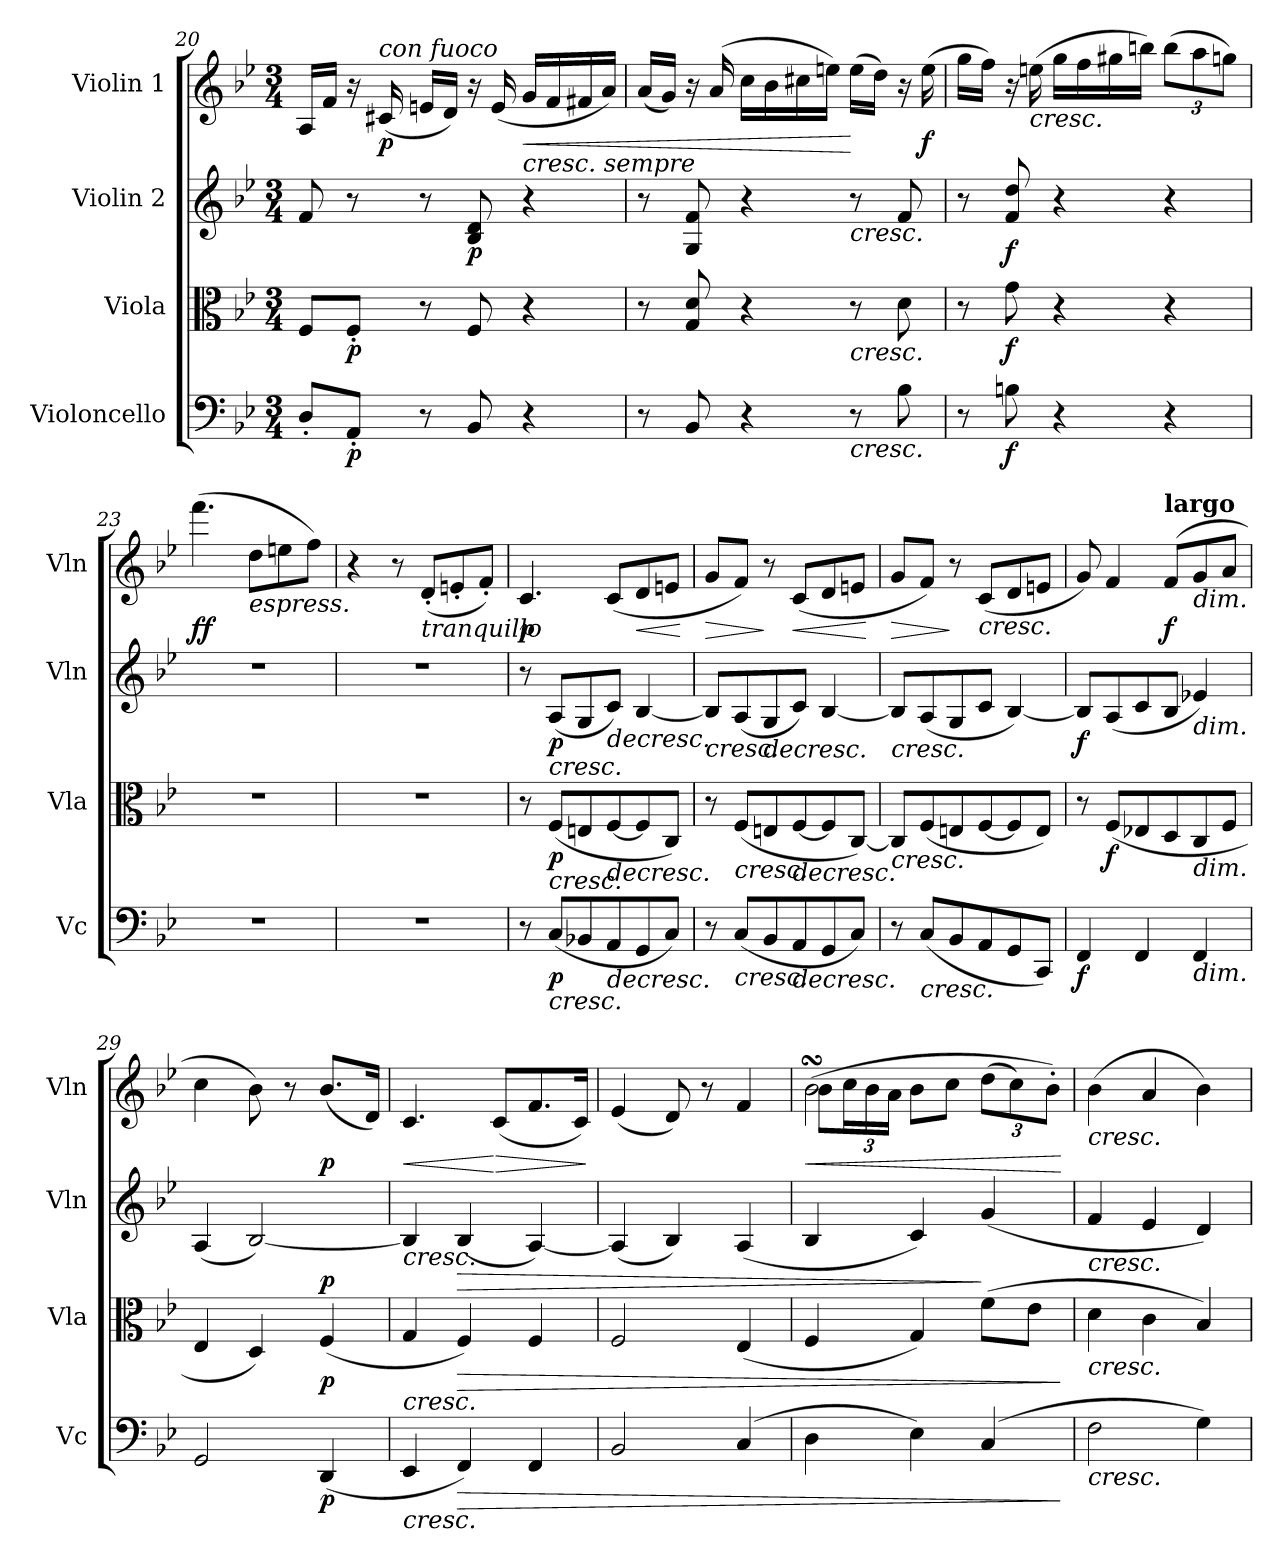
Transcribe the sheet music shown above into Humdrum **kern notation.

**kern	**dynam	**kern	**dynam	**kern	**dynam	**kern	**dynam
*part4	*part4	*part3	*part3	*part2	*part2	*part1	*part1
*staff4	*staff4	*staff3	*staff3	*staff2	*staff2	*staff1	*staff1
*I"Violoncello	*	*I"Viola	*	*I"Violin 2	*	*I"Violin 1	*
*I'Vc	*	*I'Vla	*	*I'Vln	*	*I'Vln	*
!!LO:LB:g=z
*clefF4	*	*clefC3	*	*clefG2	*	*clefG2	*
*k[b-e-]	*	*k[b-e-]	*	*k[b-e-]	*	*k[b-e-]	*
*M3/4	*	*M3/4	*	*M3/4	*	*M3/4	*
=20	=20	=20	=20	=20	=20	=20	=20
8D'/L	.	8F/L	.	8f/	.	16A/LL	.
.	.	.	.	.	.	16f/JJ	.
!	!LO:DY:b	!	!LO:DY:b	!	!	!	!
8AA'/J	p	8F'/J	p	8r	.	16r	.
!	!	!	!	!	!	!LO:TX:a:i:t=con fuoco	!
!	!	!	!	!	!	!	!LO:DY:b
.	.	.	.	.	.	(16c#X/	p
8r	.	8r	.	8r	.	16en/LL	.
.	.	.	.	.	.	16d/JJ)	.
!	!	!	!	!	!LO:DY:b	!	!
8BB-/	.	8F/	.	8B-/ 8d/	p	16r	.
.	.	.	.	.	.	(16e/	.
!	!	!	!	!	!	!LO:TX:b:i:t=cresc.  sempre	!
!	!	!	!	!	!	!	!LO:HP:b
4r	.	4r	.	4r	.	16g/LL	<
.	.	.	.	.	.	16f/	.
.	.	.	.	.	.	16f#X/	.
.	.	.	.	.	.	16a/JJ)	.
=21	=21	=21	=21	=21	=21	=21	=21
8r	.	8r	.	8r	.	(16a/LL	.
.	.	.	.	.	.	16g/JJ)	.
8BB-/	.	8G/ 8d/	.	8G/ 8f/	.	16r	.
.	.	.	.	.	.	(16a/	.
4r	.	4r	.	4r	.	16cc\LL	.
.	.	.	.	.	.	16b-\	.
.	.	.	.	.	.	16cc#X\	.
.	.	.	.	.	.	16een\JJ)	.
!	!	!	!	!LO:TX:b:i:t=cresc.	!	!	!
!	!	!LO:TX:b:i:t=cresc.	!	!	!	!	!
!LO:TX:b:i:t=cresc.	!	!	!	!	!	!	!
8r	.	8r	.	8r	.	(16ee\LL	[
.	.	.	.	.	.	16dd\JJ)	.
8B-\	.	8d\	.	8f/	.	16r	.
!	!	!	!	!	!	!	!LO:DY:b
.	.	.	.	.	.	(16ee\	f
=22	=22	=22	=22	=22	=22	=22	=22
8r	.	8r	.	8r	.	16gg\LL	.
.	.	.	.	.	.	16ff\JJ)	.
!	!LO:DY:b	!	!LO:DY:b	!	!LO:DY:b	!	!
8Bn\	f	8g\	f	8f/ 8dd/	f	16r	.
!	!	!	!	!	!	!LO:TX:b:i:t=cresc.	!
.	.	.	.	.	.	(16een\	.
4r	.	4r	.	4r	.	16gg\LL	.
.	.	.	.	.	.	16ff\	.
.	.	.	.	.	.	16gg#X\	.
.	.	.	.	.	.	16bbn\JJ)	.
*	*	*	*	*	*	*Xbrackettup	*
4r	.	4r	.	4r	.	(12bb\L	.
.	.	.	.	.	.	12aa\	.
.	.	.	.	.	.	12ggn\J)	.
=23	=23	=23	=23	=23	=23	=23	=23
!	!	!	!	!	!	!	!LO:DY:b
2.r	.	2.r	.	2.r	.	(4.fff\	ff
!	!	!	!	!	!	!LO:TX:b:i:t=espress.	!
.	.	.	.	.	.	8dd\L	.
.	.	.	.	.	.	8een\	.
.	.	.	.	.	.	8ff\J)	.
=24	=24	=24	=24	=24	=24	=24	=24
2.r	.	2.r	.	2.r	.	4r	.
.	.	.	.	.	.	8r	.
!	!	!	!	!	!	!LO:TX:b:i:t=tranquillo	!
.	.	.	.	.	.	(8d'/L	.
.	.	.	.	.	.	8en'/	.
.	.	.	.	.	.	8f'/J)	.
!!LO:PB:g=z
=25	=25	=25	=25	=25	=25	=25	=25
!	!	!	!	!	!	!	!LO:DY:b
8r	.	8r	.	8r	.	4.c/	p
!	!LO:HP:b	!	!LO:HP:b	!	!LO:HP:b	!	!
!	!LO:DY:n=1:b	!	!LO:DY:n=1:b	!	!LO:DY:n=1:b	!	!
(8C/L	< p	(8F/L	< p	(8A/L	< p	.	.
8BB-X/	.	8En/	.	8G/	.	.	.
!	!LO:HP:b	!	!LO:HP:b	!	!LO:HP:b	!	!
8AA/	>	[8F/	>	8c/J)	>	(8c/L	.
!	!	!	!	!	!	!	!LO:HP:b
8GG/	.	8F/]	.	[4B-/	.	8d/	<
8C/J)	.	8C/J)	.	.	.	8en/J	.
.	[	.	[	.	[	.	[
!!LO:LB:g=z
=26	=26	=26	=26	=26	=26	=26	=26
!	!	!	!	!	!LO:HP:b	!	!LO:HP:b
8r	.	8r	.	8B-/L]	<	8g/L	>
!	!LO:HP:b	!	!LO:HP:b	!	!	!	!
(8C/L	<	(8F/L	<	(8A/	.	8f/J)	.
!	!	!	!	!	!LO:HP:n=1:b	!	!
8BB-/	.	8En/	.	8G/	] >	8r	]
!	!LO:HP:n=1:b	!	!LO:HP:n=1:b	!	!	!	!LO:HP:b
8AA/	] >	[8F/	] >	8c/J)	.	(8c/L	<
8GG/	.	8F/]	.	[4B-/	.	8d/	.
8C/J)	.	[8C/J)	.	.	.	8en/J	.
.	[	.	[	.	[	.	[
=27	=27	=27	=27	=27	=27	=27	=27
!	!	!	!	!LO:TX:b:i:t=cresc.	!	!	!
!	!	!LO:TX:b:i:t=cresc.	!	!	!	!	!
!	!	!	!	!	!	!	!LO:HP:b
8r	.	8C/L]	.	8B-/L]	.	8g/L	>
!LO:TX:b:i:t=cresc.	!	!	!	!	!	!	!
(8C/L	.	(8F/	.	(8A/	.	8f/J)	.
8BB-/	.	8En/	.	8G/	.	8r	]
!	!	!	!	!	!	!LO:TX:b:i:t=cresc.	!
8AA/	.	[8F/	.	8c/J	.	(8c/L	.
8GG/	.	8F/]	.	[4B-/)	.	8d/	.
8CC/J)	.	8E/J)	.	.	.	8en/J	.
=28	=28	=28	=28	=28	=28	=28	=28
!	!LO:DY:b	!	!	!	!LO:DY:b	!	!
4FF/	f	8r	.	8B-/L]	f	8g/)	.
!	!	!	!LO:DY:b	!	!	!	!
.	.	(8F/L	f	(8A/	.	4f/	.
4FF/	.	8E-X/	.	8c/	.	.	.
!	!	!	!	!	!	!LO:TX:a:B:t=largo	!
!	!	!	!	!	!	!	!LO:DY:b
.	.	8D/	.	8B-/J	.	(>8f/L	f
!	!	!	!	!	!	!LO:TX:b:i:t=dim.	!
!	!	!	!	!LO:TX:b:i:t=dim.	!	!	!
!	!	!LO:TX:b:i:t=dim.	!	!	!	!	!
!LO:TX:b:i:t=dim.	!	!	!	!	!	!	!
4FF/	.	8C/	.	4e-X/)	.	8g/	.
.	.	8F/J	.	.	.	8a/J	.
=29	=29	=29	=29	=29	=29	=29	=29
*	*	*	*	*^	*	*	*
2GG/	.	4E-/	.	(4A/	2ryy	.	4cc<\	.
.	.	4D/)	.	[2B-/)	.	.	8b-\)	.
.	.	.	.	.	.	.	8r	.
!	!LO:DY:b	!	!LO:DY:b	!	!	!LO:DY:b	!	!LO:DY:b
(4DD/	p	(4F/	p	.	4ryy	p	(8.b-/L	p
.	.	.	.	.	.	.	16d/Jk)	.
*	*	*	*	*v	*v	*	*	*
=30	=30	=30	=30	=30	=30	=30	=30
!	!LO:HP:b	!	!LO:HP:b	!	!LO:HP:b	!	!LO:HP:b
4EE-/	<	4G/	<	4B-/]	<	4.c/	<
!	!LO:HP:n=1:b	!	!LO:HP:n=1:b	!	!LO:HP:n=1:b	!	!
4FF/)	] >	4F/)	] >	(4B-/	] >	.	.
!	!	!	!	!	!	!	!LO:HP:n=1:b
.	.	.	.	.	.	(8c/L	[ >
4FF/	[	4F/	[	[4A/)	[	8.f/	.
.	.	.	.	.	.	16c/Jk)	.
.	.	.	.	.	.	.	]
=31	=31	=31	=31	=31	=31	=31	=31
2BB-/	.	2F/	.	(4A/]	.	(4e-/	.
.	.	.	.	4B-/)	.	8d/)	.
.	.	.	.	.	.	8r	.
(>4C/	.	(4E-/	.	(4A/	.	4f/	.
=32	=32	=32	=32	=32	=32	=32	=32
!	!	!	!	!	!	!	!LO:HP:b
*	*	*	*	*	*	*^	*
4D\	.	4F/	.	4B-/	.	(2b-sSSs\	8b-L	<
.	.	.	.	.	.	.	24ccL	.
.	.	.	.	.	.	.	24b-	.
.	.	.	.	.	.	.	24aJJ	.
4E-\)	.	4G/)	.	4c/)	.	.	8b-L	.
.	.	.	.	.	.	.	8ccJ	.
(>4C/	.	(8f\L	.	(4g/	]	(12dd\L	4ryy	.
.	.	.	.	.	.	12cc\)	.	.
.	.	8e-\J	.	.	.	.	.	.
.	.	.	.	.	.	12b-'\J)	.	.
*	*	*	*	*	*	*v	*v	*
.	]	.	]	.	.	.	[
=33	=33	=33	=33	=33	=33	=33	=33
!	!	!	!	!	!	!LO:TX:b:i:t=cresc.	!
!	!	!	!	!LO:TX:b:i:t=cresc.	!	!	!
!	!	!LO:TX:b:i:t=cresc.	!	!	!	!	!
!LO:TX:b:i:t=cresc.	!	!	!	!	!	!	!
2F\	.	4d\	.	4f/	.	(4b-\	.
.	.	4c\	.	4e-/	.	4a/	.
4G\)	.	4B-/)	.	4d/)	.	4b-\)	.
=	=	=	=	=	=	=	=
*-	*-	*-	*-	*-	*-	*-	*-
